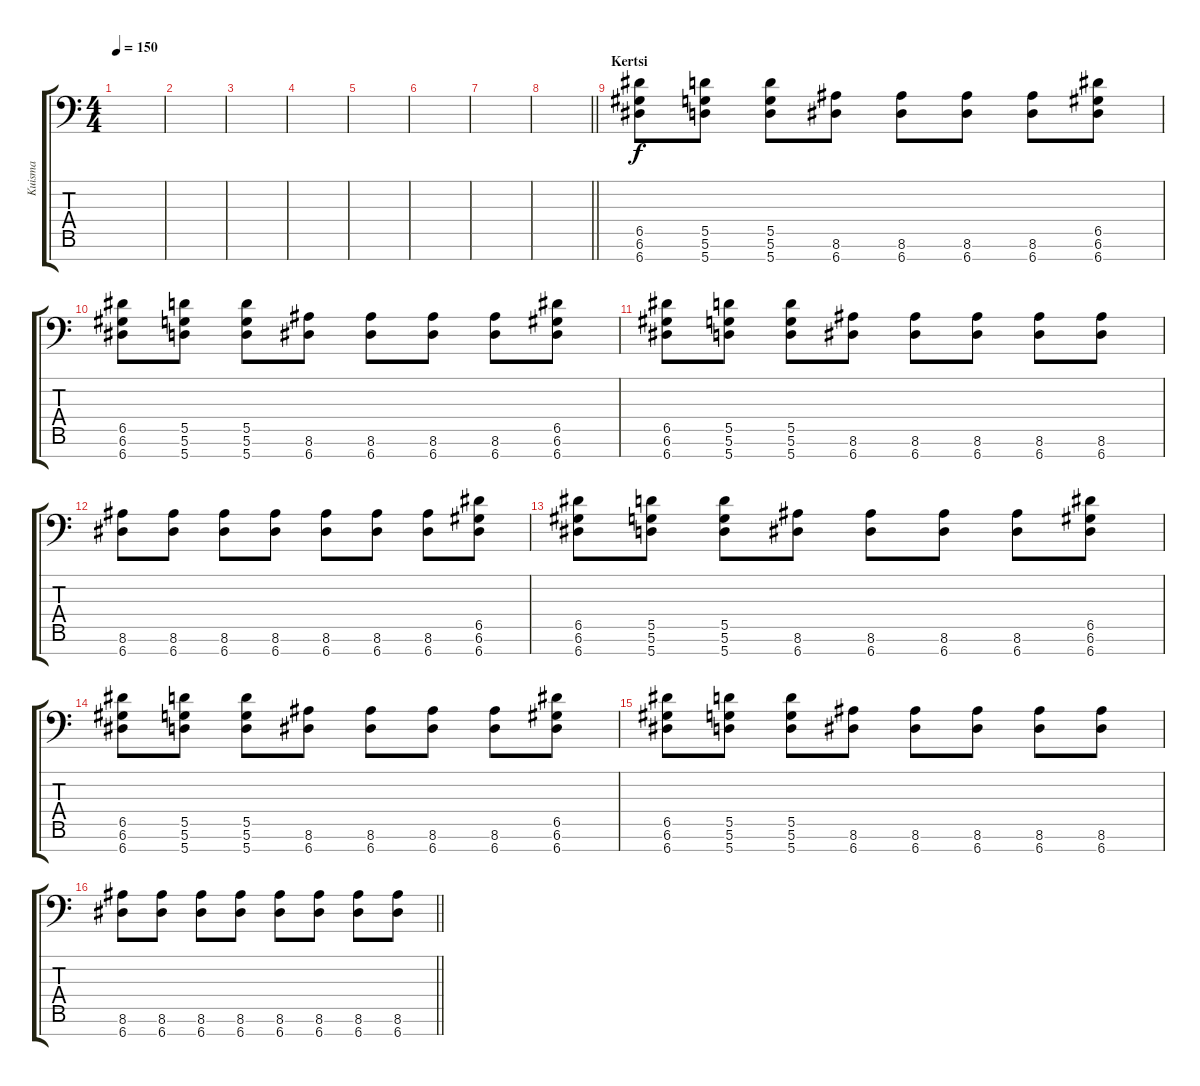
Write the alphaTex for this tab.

\track ("Kuisma" "Kuisma") {instrument distortionguitar}
\staff {score tabs}
\tuning (E4 B3 G3 D3 A2 D2 A1) {hide}
\ts (4 4)
\tempo 150
\clef f4
\ks c
|
|
|
|
|
|
|
\barLineRight lightlight
|
\section ("" "Kertsi")
(6.5 6.6 6.7).8 (5.5 5.6 5.7).8 (5.5 5.6 5.7).8 (8.6 6.7).8 (8.6 6.7).8 (8.6 6.7).8 (8.6 6.7).8 (6.5 6.6 6.7).8 |
(6.5 6.6 6.7).8 (5.5 5.6 5.7).8 (5.5 5.6 5.7).8 (8.6 6.7).8 (8.6 6.7).8 (8.6 6.7).8 (8.6 6.7).8 (6.5 6.6 6.7).8 |
(6.5 6.6 6.7).8 (5.5 5.6 5.7).8 (5.5 5.6 5.7).8 (8.6 6.7).8 (8.6 6.7).8 (8.6 6.7).8 (8.6 6.7).8 (8.6 6.7).8 |
(8.6 6.7).8 (8.6 6.7).8 (8.6 6.7).8 (8.6 6.7).8 (8.6 6.7).8 (8.6 6.7).8 (8.6 6.7).8 (6.5 6.6 6.7).8 |
(6.5 6.6 6.7).8 (5.5 5.6 5.7).8 (5.5 5.6 5.7).8 (8.6 6.7).8 (8.6 6.7).8 (8.6 6.7).8 (8.6 6.7).8 (6.5 6.6 6.7).8 |
(6.5 6.6 6.7).8 (5.5 5.6 5.7).8 (5.5 5.6 5.7).8 (8.6 6.7).8 (8.6 6.7).8 (8.6 6.7).8 (8.6 6.7).8 (6.5 6.6 6.7).8 |
(6.5 6.6 6.7).8 (5.5 5.6 5.7).8 (5.5 5.6 5.7).8 (8.6 6.7).8 (8.6 6.7).8 (8.6 6.7).8 (8.6 6.7).8 (8.6 6.7).8 |
\barLineRight lightlight
(8.6 6.7).8 (8.6 6.7).8 (8.6 6.7).8 (8.6 6.7).8 (8.6 6.7).8 (8.6 6.7).8 (8.6 6.7).8 (8.6 6.7).8
